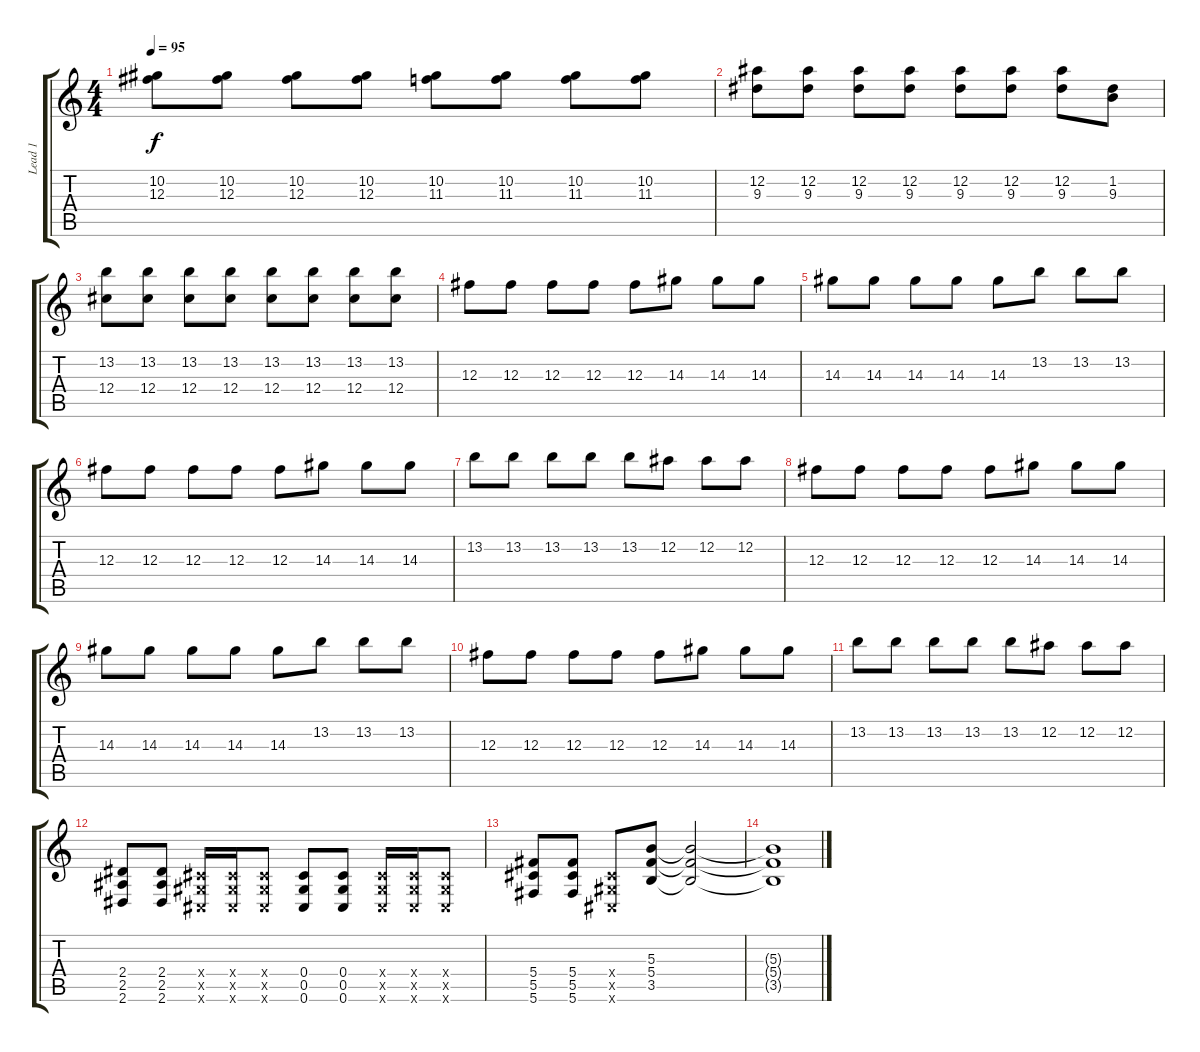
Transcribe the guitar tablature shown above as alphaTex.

\track ("Lead 1" "Lead 1") {instrument distortionguitar}
\staff {score tabs}
\tuning (Eb4 Bb3 Gb3 Db3 Ab2 Db2) {hide}
\ts (4 4)
\tempo 95
\clef g2
\ks c
(10.2 12.3).8{dy f} (10.2 12.3).8 (10.2 12.3).8 (10.2 12.3).8 (10.2 11.3).8 (10.2 11.3).8 (10.2 11.3).8 (10.2 11.3).8 |
(12.2 9.3).8 (12.2 9.3).8 (12.2 9.3).8 (12.2 9.3).8 (12.2 9.3).8 (12.2 9.3).8 (12.2 9.3).8 (1.2 9.3).8 |
(13.2 12.4).8 (13.2 12.4).8 (13.2 12.4).8 (13.2 12.4).8 (13.2 12.4).8 (13.2 12.4).8 (13.2 12.4).8 (13.2 12.4).8 |
12.3.8 12.3.8 12.3.8 12.3.8 12.3.8 14.3.8 14.3.8 14.3.8 |
14.3.8 14.3.8 14.3.8 14.3.8 14.3.8 13.2.8 13.2.8 13.2.8 |
12.3.8 12.3.8 12.3.8 12.3.8 12.3.8 14.3.8 14.3.8 14.3.8 |
13.2.8 13.2.8 13.2.8 13.2.8 13.2.8 12.2.8 12.2.8 12.2.8 |
12.3.8 12.3.8 12.3.8 12.3.8 12.3.8 14.3.8 14.3.8 14.3.8 |
14.3.8 14.3.8 14.3.8 14.3.8 14.3.8 13.2.8 13.2.8 13.2.8 |
12.3.8 12.3.8 12.3.8 12.3.8 12.3.8 14.3.8 14.3.8 14.3.8 |
13.2.8 13.2.8 13.2.8 13.2.8 13.2.8 12.2.8 12.2.8 12.2.8 |
(2.4 2.5 2.6).8 (2.4 2.5 2.6).8 (0.4{x} 0.5{x} 0.6{x}).16 (0.4{x} 0.5{x} 0.6{x}).16 (0.4{x} 0.5{x} 0.6{x}).8 (0.4 0.5 0.6).8 (0.4 0.5 0.6).8 (0.4{x} 0.5{x} 0.6{x}).16 (0.4{x} 0.5{x} 0.6{x}).16 (0.4{x} 0.5{x} 0.6{x}).8 |
(5.4 5.5 5.6).8 (5.4 5.5 5.6).8 (0.4{x} 0.5{x} 0.6{x}).8 (5.3 5.4 3.5).8 (5.3{t} 5.4{t} 3.5{t}).2 |
(5.3{t} 5.4{t} 3.5{t}).1
